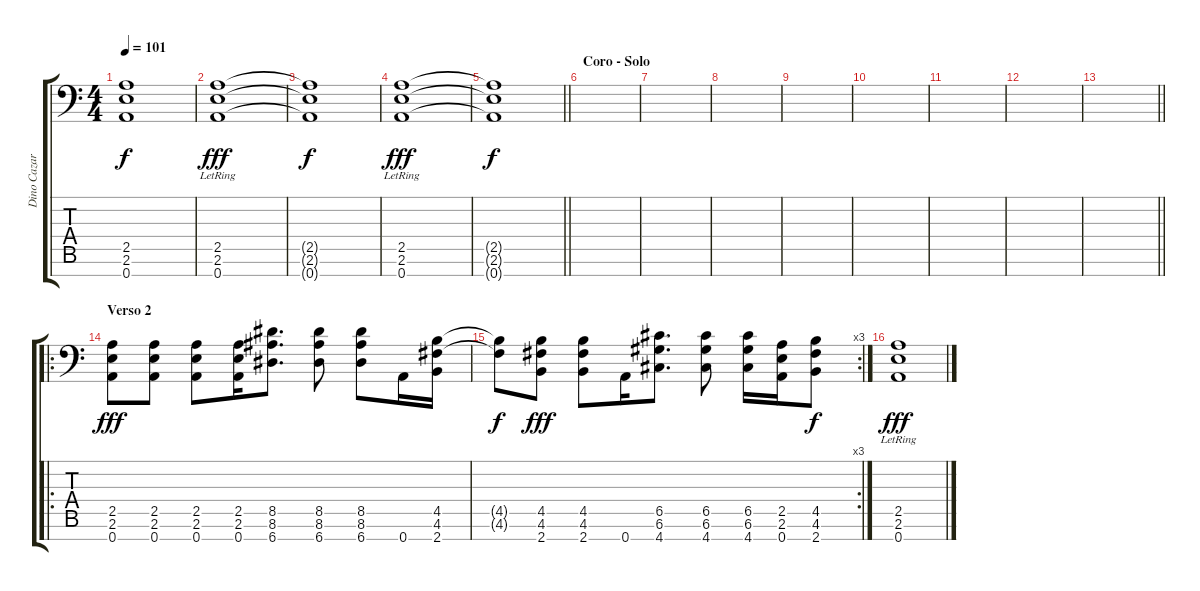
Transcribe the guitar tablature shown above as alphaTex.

\track ("Dino Cazares" "Dino Cazar") {instrument distortionguitar}
\staff {score tabs}
\tuning (D4 A3 F3 C3 G2 D2 A1) {hide}
\ts (4 4)
\tempo 101
\clef f4
\ks c
(2.5{t} 2.6{t} 0.7{t}).1{dy f} |
(2.5{lr} 2.6 0.7).1{dy fff} |
(2.5{t} 2.6{t} 0.7{t}).1{dy f} |
(2.5{lr} 2.6 0.7).1{dy fff} |
\barLineRight lightlight
(2.5{t} 2.6{t} 0.7{t}).1{dy f} |
\section ("" "Coro - Solo")
|
|
|
|
|
|
|
\barLineRight lightlight
|
\ro
\section ("" "Verso 2")
(2.5 2.6 0.7).8{dy fff} (2.5 2.6 0.7).8 (2.5 2.6 0.7).8 (2.5 2.6 0.7).16 (8.5 8.6 6.7).8{d} (8.5 8.6 6.7).8 (8.5 8.6 6.7).8 0.7.16 (4.5 4.6 2.7).16 |
\rc 3
(4.5{t} 4.6{t}).8{dy f} (4.5 4.6 2.7).8{dy fff} (4.5 4.6 2.7).8 0.7.16 (6.5 6.6 4.7).8{d} (6.5 6.6 4.7).8 (6.5 6.6 4.7).16 (2.5 2.6 0.7).16 (4.5 4.6 2.7).8{dy f} |
(2.5{lr} 2.6 0.7).1{dy fff}
